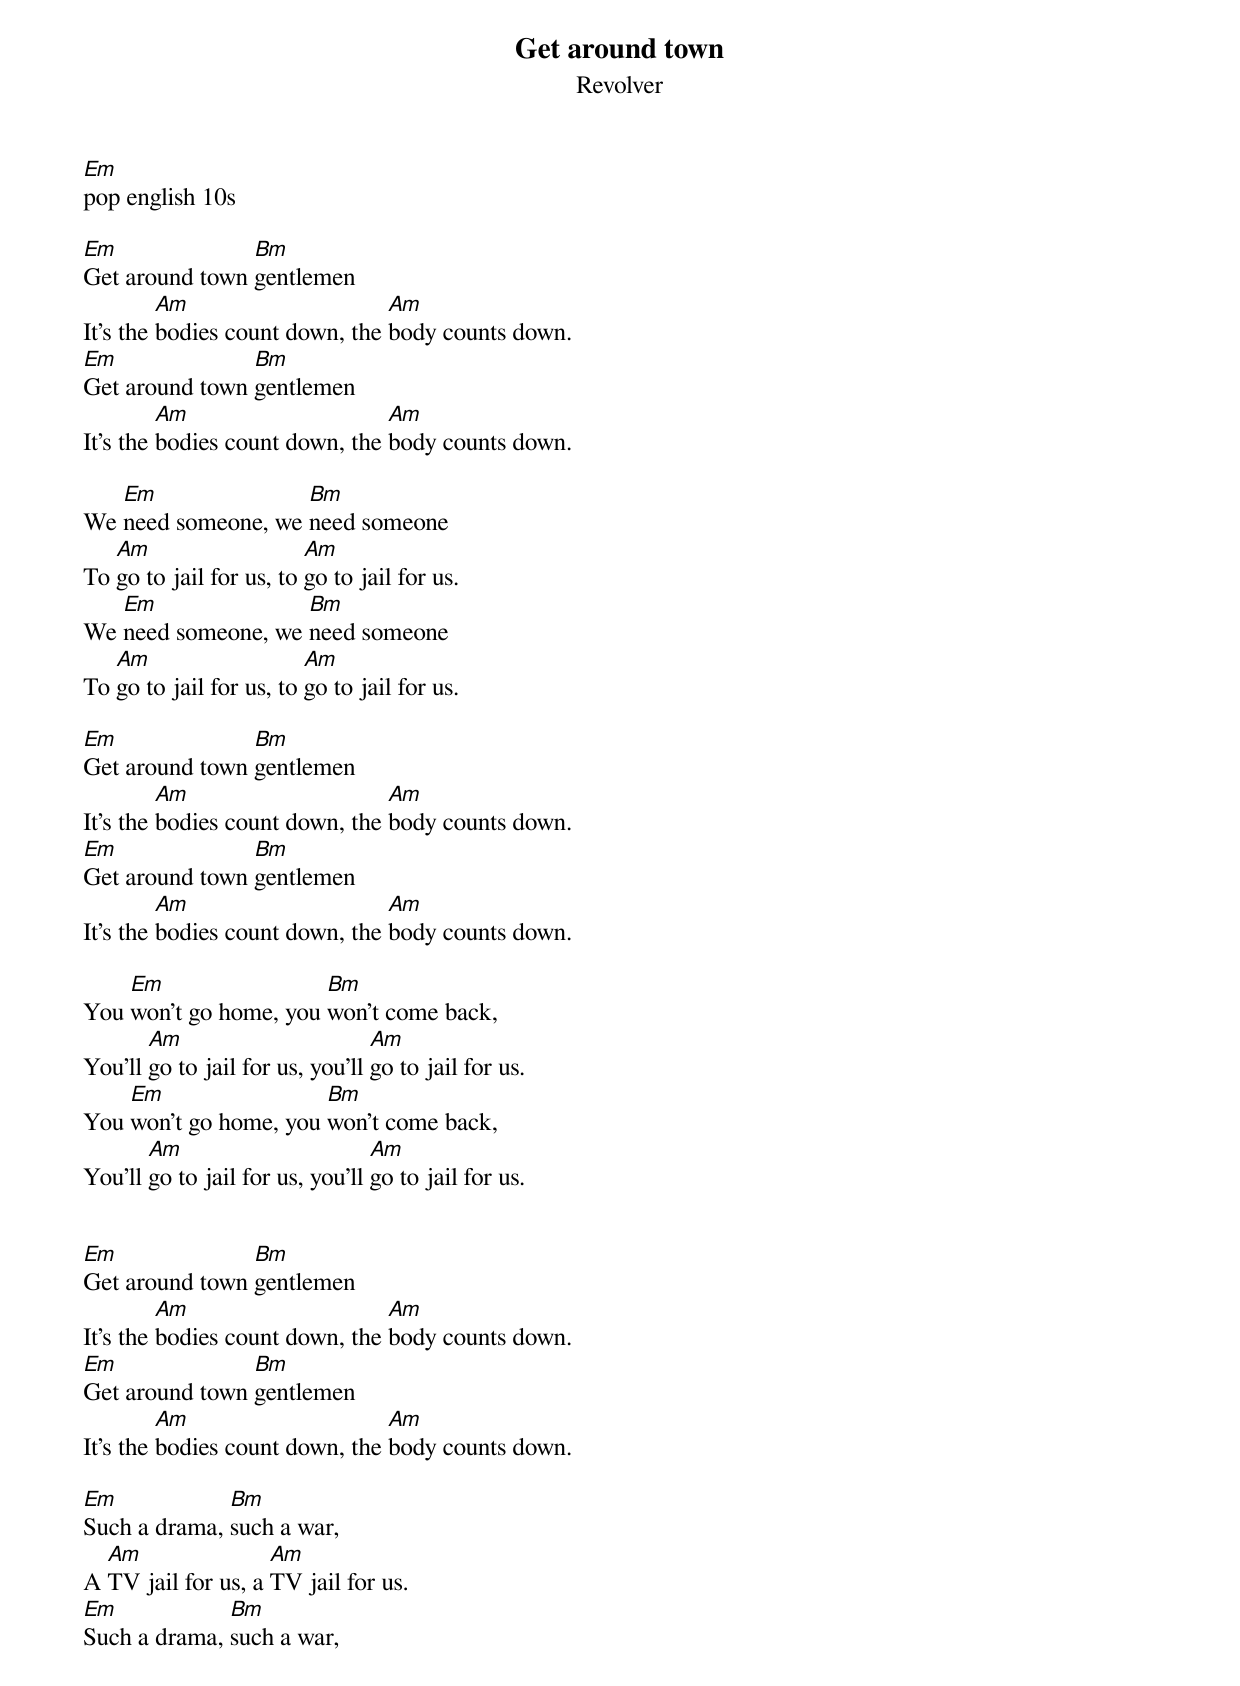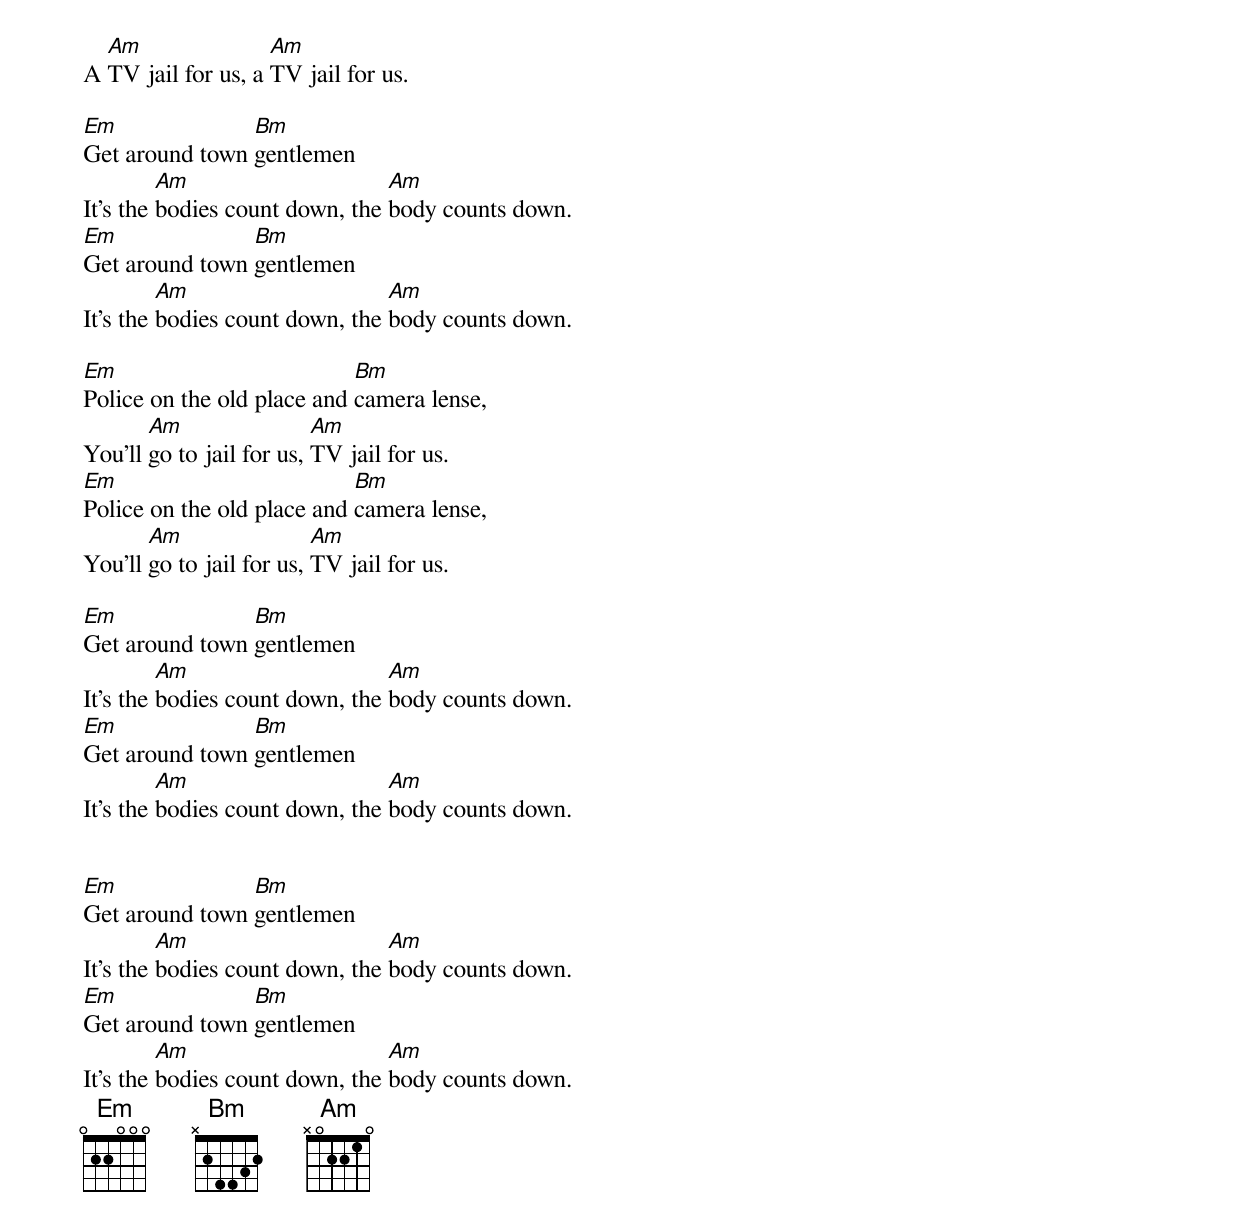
Get around town
Revolver
Em
pop english 10s

Em              Bm
Get around town gentlemen
         Am                     Am
It's the bodies count down, the body counts down.
Em              Bm
Get around town gentlemen
         Am                     Am
It's the bodies count down, the body counts down.

   Em               Bm
We need someone, we need someone
   Am                    Am
To go to jail for us, to go to jail for us.
   Em               Bm
We need someone, we need someone
   Am                    Am
To go to jail for us, to go to jail for us.

Em              Bm
Get around town gentlemen
         Am                     Am
It's the bodies count down, the body counts down.
Em              Bm
Get around town gentlemen
         Am                     Am
It's the bodies count down, the body counts down.

    Em                 Bm
You won't go home, you won't come back,
       Am                        Am
You'll go to jail for us, you'll go to jail for us.
    Em                 Bm
You won't go home, you won't come back,
       Am                        Am
You'll go to jail for us, you'll go to jail for us.


Em              Bm
Get around town gentlemen
         Am                     Am
It's the bodies count down, the body counts down.
Em              Bm
Get around town gentlemen
         Am                     Am
It's the bodies count down, the body counts down.

Em            Bm
Such a drama, such a war,
  Am                Am
A TV jail for us, a TV jail for us.
Em            Bm
Such a drama, such a war,
  Am                Am
A TV jail for us, a TV jail for us.

Em              Bm
Get around town gentlemen
         Am                     Am
It's the bodies count down, the body counts down.
Em              Bm
Get around town gentlemen
         Am                     Am
It's the bodies count down, the body counts down.

Em                          Bm
Police on the old place and camera lense,
       Am                 Am
You'll go to jail for us, TV jail for us.
Em                          Bm
Police on the old place and camera lense,
       Am                 Am
You'll go to jail for us, TV jail for us.

Em              Bm
Get around town gentlemen
         Am                     Am
It's the bodies count down, the body counts down.
Em              Bm
Get around town gentlemen
         Am                     Am
It's the bodies count down, the body counts down.


Em              Bm
Get around town gentlemen
         Am                     Am
It's the bodies count down, the body counts down.
Em              Bm
Get around town gentlemen
         Am                     Am
It's the bodies count down, the body counts down.
